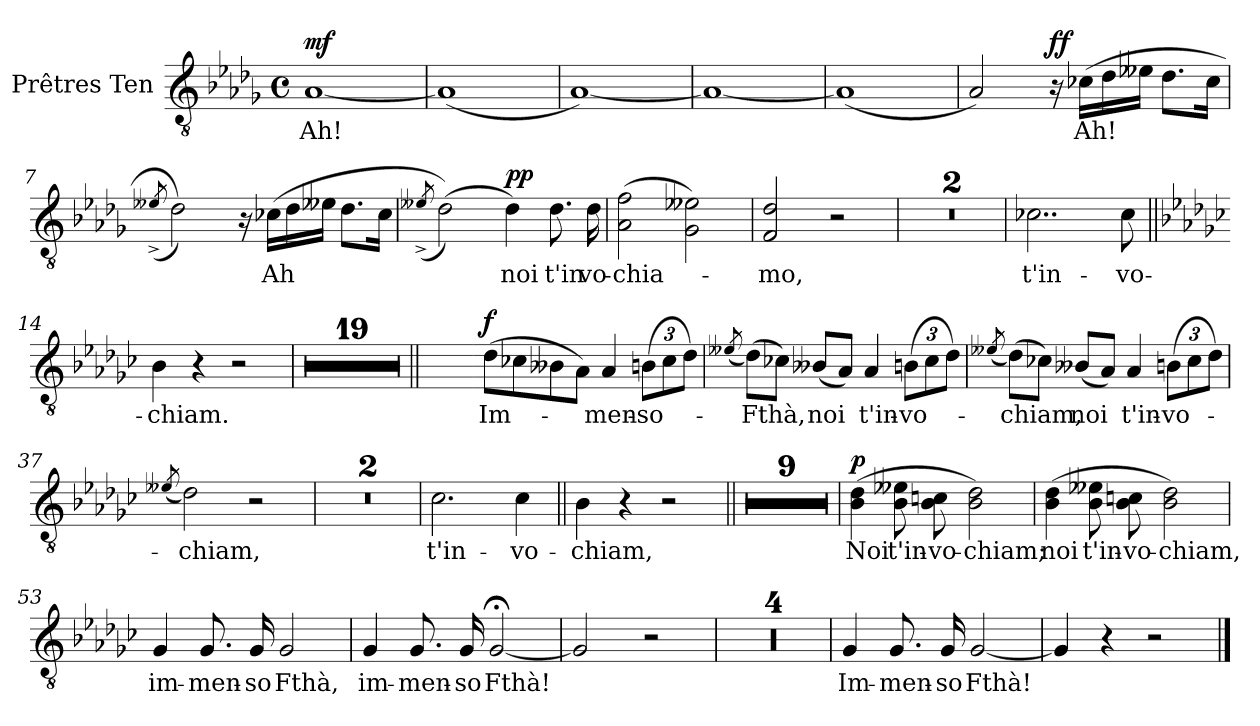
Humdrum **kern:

**kern	**text	**dynam
*part1	*part1	*part1
*staff1	*staff1	*staff1
*I"Prêtres Ten	*	*
*I'Prê. Ten	*	*
*clefGv2	*	*
*k[b-e-a-d-g-]	*	*
*M4/4	*	*
*met(c)	*	*
=1	=1	=1
!	!LO:LY:b:color=#0055FF	!LO:DY:a
[1A-	Ah!	mf
=2	=2	=2
(<1A-]	.	.
=3	=3	=3
[1A-)	.	.
!!LO:PB:g=z
=4	=4	=4
1A-_	.	.
=5	=5	=5
(<1A-]	.	.
=6	=6	=6
2A-/)	.	.
!	!	!LO:DY:a
16r	.	ff
!	!LO:LY:b:color=#0055FF	!
(>16c-X\LL	Ah!	.
16d-\	.	.
16e--X\JJ	.	.
8.d-\L	.	.
16c-\Jk	.	.
!!LO:LB:g=z
=7	=7	=7
(<8qe--X^/	.	.
2d-\))	.	.
16r	.	.
!	!LO:LY:b:color=#0055FF	!
(>16c-X\LL	Ah	.
16d-\	.	.
16e--\JJ	.	.
8.d-\L	.	.
16c-\Jk	.	.
=8	=8	=8
(<8qe--X^/	.	.
(>2d-\))	.	.
!	!LO:LY:b:color=#0055FF	!LO:DY:a
4d-\)	noi	pp
!	!LO:LY:b:color=#0055FF	!
8.d-\	t'in	.
!	!LO:LY:b:color=#0055FF	!
16d-\	vo-	.
=9	=9	=9
!	!LO:LY:b:color=#0055FF	!
(>2A-\ 2f\	-chia-	.
2G-\ 2e--X\)	.	.
!!LO:PB:g=z
=10	=10	=10
!	!LO:LY:b:color=#0055FF	!
2F/ 2d-/	-mo,	.
2r	.	.
=11	=11	=11
1r	.	.
=12	=12	=12
1r	.	.
!!LO:LB:g=z
=13	=13	=13
!	!LO:LY:b:color=#0055FF	!
2..c-X\	t'in-	.
!	!LO:LY:b:color=#0055FF	!
8c-\	-vo-	.
=14||	=14||	=14||
*k[b-e-a-d-g-c-]	*	*
!	!LO:LY:b:color=#0055FF	!
4B-\	-chiam.	.
4r	.	.
2r	.	.
=15	=15	=15
1r	.	.
!!LO:PB:g=z
=16	=16	=16
1r	.	.
=17	=17	=17
1r	.	.
=18	=18	=18
1r	.	.
!!LO:LB:g=z
=19	=19	=19
1r	.	.
=20	=20	=20
1r	.	.
=21	=21	=21
1r	.	.
!!LO:LB:g=z
=22	=22	=22
1r	.	.
=23	=23	=23
1r	.	.
=24	=24	=24
1r	.	.
!!LO:PB:g=z
=25	=25	=25
1r	.	.
=26	=26	=26
1r	.	.
!!LO:LB:g=z
=27	=27	=27
1r	.	.
=28	=28	=28
1r	.	.
!!LO:LB:g=z
=29	=29	=29
1r	.	.
=30	=30	=30
1r	.	.
!!LO:PB:g=z
=31	=31	=31
1r	.	.
=32	=32	=32
1r	.	.
=33	=33	=33
1r	.	.
!!LO:LB:g=z
=34||	=34||	=34||
!	!LO:LY:b:color=#0055FF	!LO:DY:a
(>8d-\L	Im-	f
8c-X\	.	.
8B--X\	.	.
8A-\J)	.	.
!	!LO:LY:b:color=#0055FF	!
4A-/	-men-	.
!	!LO:LY:b:color=#0055FF	!
(>12Bn\L	-so-	.
12c-\	.	.
12d-\J)	.	.
=35	=35	=35
(<8qe--X/	.	.
!	!LO:LY:b:color=#0055FF	!
(>8d-\L)	-Fthà,	.
8c-X\J)	.	.
!	!LO:LY:b:color=#0055FF	!
(<8B--X/L	noi	.
8A-/J)	.	.
!	!LO:LY:b:color=#0055FF	!
4A-/	t'in-	.
!	!LO:LY:b:color=#0055FF	!
(>12Bn\L	-vo-	.
12c-\	.	.
12d-\J)	.	.
=36	=36	=36
(<8qe--X/	.	.
!	!LO:LY:b:color=#0055FF	!
(>8d-\L)	-chiam,	.
8c-X\J)	.	.
!	!LO:LY:b:color=#0055FF	!
(<8B--X/L	noi	.
8A-/J)	.	.
!	!LO:LY:b:color=#0055FF	!
4A-/	t'in-	.
!	!LO:LY:b:color=#0055FF	!
(>12Bn\L	-vo-	.
12c-\	.	.
12d-\J)	.	.
!!LO:PB:g=z
=37	=37	=37
(<8qe--X/	.	.
!	!LO:LY:b:color=#0055FF	!
2d-\)	-chiam,	.
2r	.	.
=38	=38	=38
1r	.	.
=39	=39	=39
1r	.	.
!!LO:LB:g=z
=40	=40	=40
!	!LO:LY:b:color=#0055FF	!
2.c-\	t'in-	.
!	!LO:LY:b:color=#0055FF	!
4c-\	-vo-	.
=41||	=41||	=41||
!	!LO:LY:b:color=#0055FF	!
4B-\	-chiam,	.
4r	.	.
2r	.	.
!!LO:PB:g=z
=42||	=42||	=42||
1r	.	.
=43	=43	=43
1r	.	.
!!LO:LB:g=z
=44	=44	=44
1r	.	.
=45	=45	=45
1r	.	.
=46	=46	=46
1r	.	.
!!LO:PB:g=z
=47	=47	=47
1r	.	.
=48	=48	=48
1r	.	.
!!LO:LB:g=z
=49	=49	=49
1r	.	.
=50	=50	=50
1r	.	.
!!LO:PB:g=z
=51	=51	=51
!	!LO:LY:b:color=#0055FF	!LO:DY:a
(>4B-\ 4d-\	Noi	p
!	!LO:LY:b:color=#0055FF	!
8B-\ 8e--X\	t'in-	.
!	!LO:LY:b:color=#0055FF	!
8B-\ 8cn\	-vo-	.
!	!LO:LY:b:color=#0055FF	!
2B-\ 2d-\)	-chiam;	.
=52	=52	=52
!	!LO:LY:b:color=#0055FF	!
(>4B-\ 4d-\	noi	.
!	!LO:LY:b:color=#0055FF	!
8B-\ 8e--X\	t'in-	.
!	!LO:LY:b:color=#0055FF	!
8B-\ 8cn\	-vo-	.
!	!LO:LY:b:color=#0055FF	!
2B-\ 2d-\)	-chiam,	.
!!LO:LB:g=z
=53	=53	=53
!	!LO:LY:b:color=#0055FF	!
4G-/	im-	.
!	!LO:LY:b:color=#0055FF	!
8.G-/	-men-	.
!	!LO:LY:b:color=#0055FF	!
16G-/	-so	.
!	!LO:LY:b:color=#0055FF	!
2G-/	Fthà,	.
=54	=54	=54
!	!LO:LY:b:color=#0055FF	!
4G-/	im-	.
!	!LO:LY:b:color=#0055FF	!
8.G-/	-men-	.
!	!LO:LY:b:color=#0055FF	!
16G-/	-so	.
!	!LO:LY:b:color=#0055FF	!
[2G-;</	Fthà!	.
!!LO:PB:g=z
=55	=55	=55
2G-/]	.	.
2r	.	.
=56	=56	=56
1r	.	.
=57	=57	=57
1r	.	.
!!LO:LB:g=z
=58	=58	=58
1r	.	.
=59	=59	=59
1r	.	.
=60	=60	=60
!	!LO:LY:b:color=#0055FF	!
4G-/	Im-	.
!	!LO:LY:b:color=#0055FF	!
8.G-/	-men-	.
!	!LO:LY:b:color=#0055FF	!
16G-/	-so	.
!	!LO:LY:b:color=#0055FF	!
[2G-/	Fthà!	.
=61	=61	=61
4G-/]	.	.
4r	.	.
2r	.	.
==	==	==
*-	*-	*-
